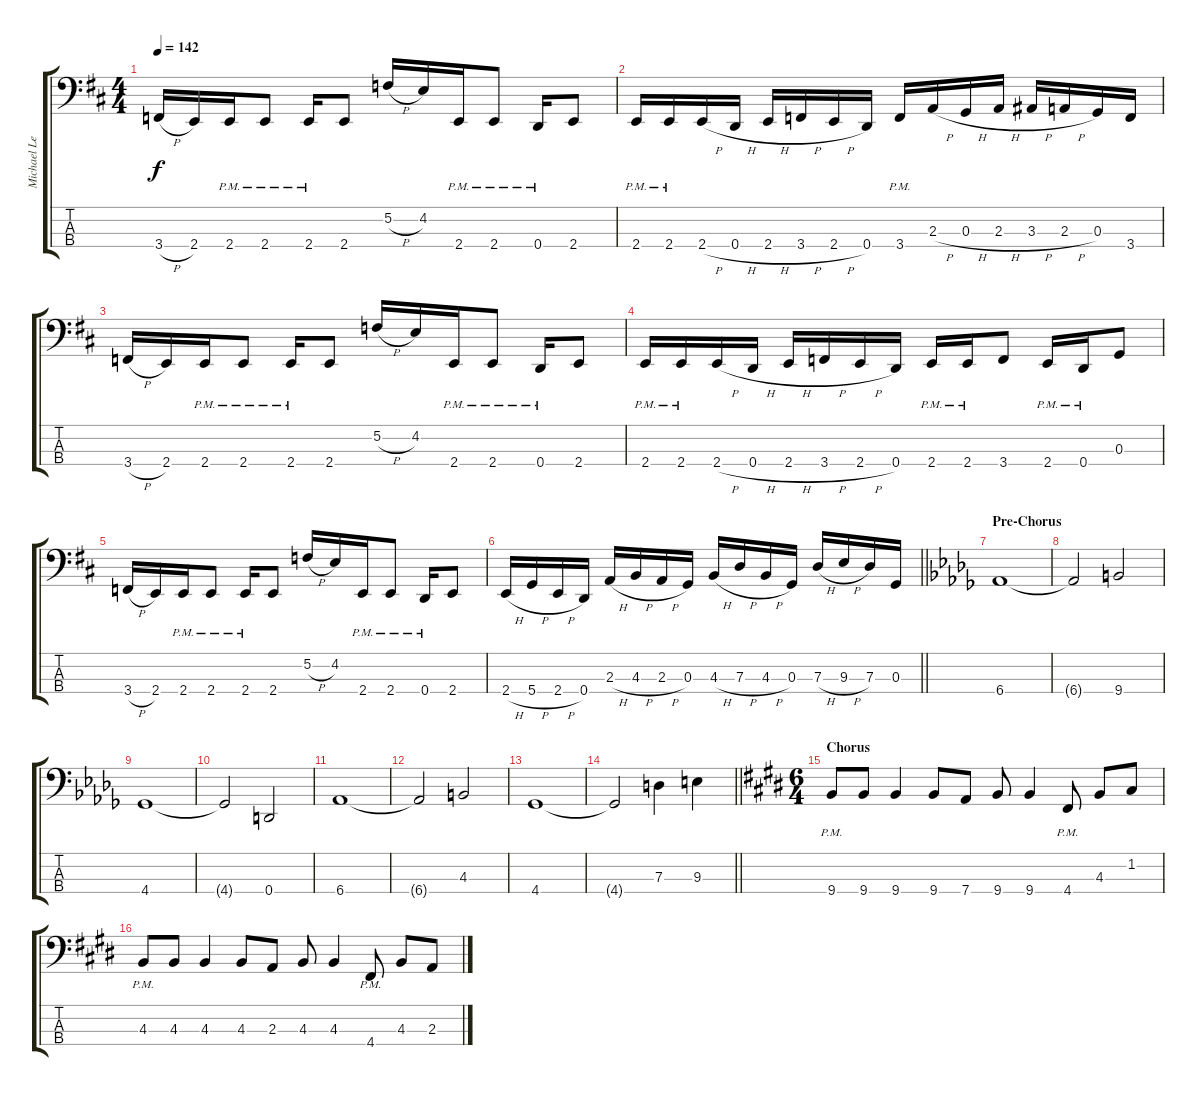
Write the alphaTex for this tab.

\track ("Michael Lepond (bass)" "Michael Le") {instrument electricbassfinger}
\staff {score tabs}
\tuning (F2 C2 G1 D1) {hide}
\ts (4 4)
\tempo 142
\clef f4
\ks bminor
3.4{h}.16{dy f} 2.4.16 2.4{pm}.16 2.4{pm}.8 2.4{pm}.16 2.4.8 5.2{h}.16 4.2.16 2.4{pm}.16 2.4{pm}.8 0.4{pm}.16 2.4.8 |
2.4{pm}.16 2.4{pm}.16 2.4{h}.16 0.4{h}.16 2.4{h}.16 3.4{h}.16 2.4{h}.16 0.4.16 3.4{pm}.16 2.3{h}.16 0.3{h}.16 2.3{h}.16 3.3{h}.16 2.3{h}.16 0.3.16 3.4.16 |
3.4{h}.16 2.4.16 2.4{pm}.16 2.4{pm}.8 2.4{pm}.16 2.4.8 5.2{h}.16 4.2.16 2.4{pm}.16 2.4{pm}.8 0.4{pm}.16 2.4.8 |
2.4{pm}.16 2.4{pm}.16 2.4{h}.16 0.4{h}.16 2.4{h}.16 3.4{h}.16 2.4{h}.16 0.4.16 2.4{pm}.16 2.4{pm}.16 3.4.8 2.4{pm}.16 0.4{pm}.16 0.3.8 |
3.4{h}.16 2.4.16 2.4{pm}.16 2.4{pm}.8 2.4{pm}.16 2.4.8 5.2{h}.16 4.2.16 2.4{pm}.16 2.4{pm}.8 0.4{pm}.16 2.4.8 |
\barLineRight lightlight
2.4{h}.16 5.4{h}.16 2.4{h}.16 0.4.16 2.3{h}.16 4.3{h}.16 2.3{h}.16 0.3.16 4.3{h}.16 7.3{h}.16 4.3{h}.16 0.3.16 7.3{h}.16 9.3{h}.16 7.3.16 0.3.16 |
\section ("" "Pre-Chorus")
\ks bbminor
6.4.1 |
6.4{t}.2 9.4.2 |
4.4.1 |
4.4{t}.2 0.4.2 |
6.4.1 |
6.4{t}.2 4.3.2 |
4.4.1 |
\barLineRight lightlight
4.4{t}.2 7.3.4 9.3.4 |
\ts (6 4)
\section ("" "Chorus")
\ks c#minor
9.4{pm}.8 9.4.8 9.4.4 9.4.8 7.4.8 9.4.8 9.4.4 4.4{pm}.8 4.3.8 1.2.8 |
4.3{pm}.8 4.3.8 4.3.4 4.3.8 2.3.8 4.3.8 4.3.4 4.4{pm}.8 4.3.8 2.3.8
